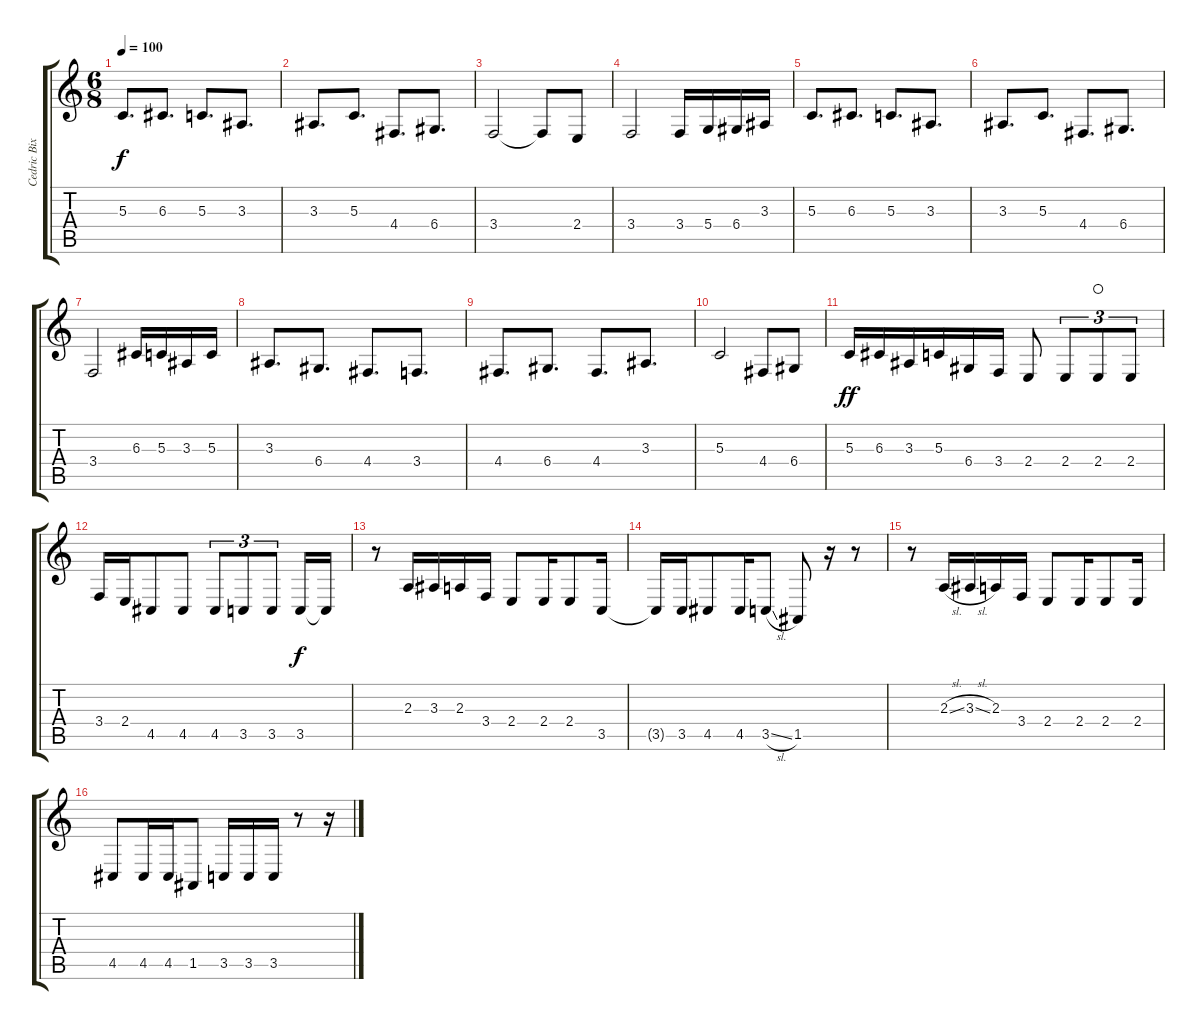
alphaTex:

\track ("Cedric Bixler-Zabala" "Cedric Bix") {instrument choiraahs}
\staff {score tabs}
\tuning (E4 B3 G3 D3 A2 E2) {hide}
\ts (6 8)
\tempo 100
\clef g2
\ks c
5.3.8{d dy f} 6.3.8{d} 5.3.8{d} 3.3.8{d} |
3.3.8{d} 5.3.8{d} 4.4.8{d} 6.4.8{d} |
3.4.2 3.4{t}.8 2.4.8 |
3.4.2 3.4.16 5.4.16 6.4.16 3.3.16 |
5.3.8{d} 6.3.8{d} 5.3.8{d} 3.3.8{d} |
3.3.8{d} 5.3.8{d} 4.4.8{d} 6.4.8{d} |
3.4.2 6.3.16 5.3.16 3.3.16 5.3.16 |
3.3.8{d} 6.4.8{d} 4.4.8{d} 3.4.8{d} |
4.4.8{d} 6.4.8{d} 4.4.8{d} 3.3.8{d} |
5.3.2 4.4.8 6.4.8 |
5.3.16{dy ff} 6.3.16 3.3.16 5.3.16 6.4.16 3.4.16 2.4.8 2.4.8{tu (3 2)} 2.4.8{tu (3 2) waho} 2.4.8{tu (3 2)} |
3.4.16 2.4.16 4.5.8 4.5.8 4.5.8{tu (3 2)} 3.5.8{tu (3 2)} 3.5.8{tu (3 2)} 3.5.16{dy f} 3.5{t}.16 |
r.8 2.3.16 3.3.16 2.3.16 3.4.16 2.4.8 2.4.16 2.4.8 3.5.16 |
3.5{t}.16 3.5.16 4.5.8 4.5.16 3.5{sl}.8 1.5.8 r.16 r.8 |
r.8 2.3{sl}.16 3.3{sl}.16 2.3.16 3.4.16 2.4.8 2.4.16 2.4.8 2.4.16 |
4.5.8 4.5.16 4.5.16 1.5.8 3.5.16 3.5.16 3.5.16 r.8 r.16
